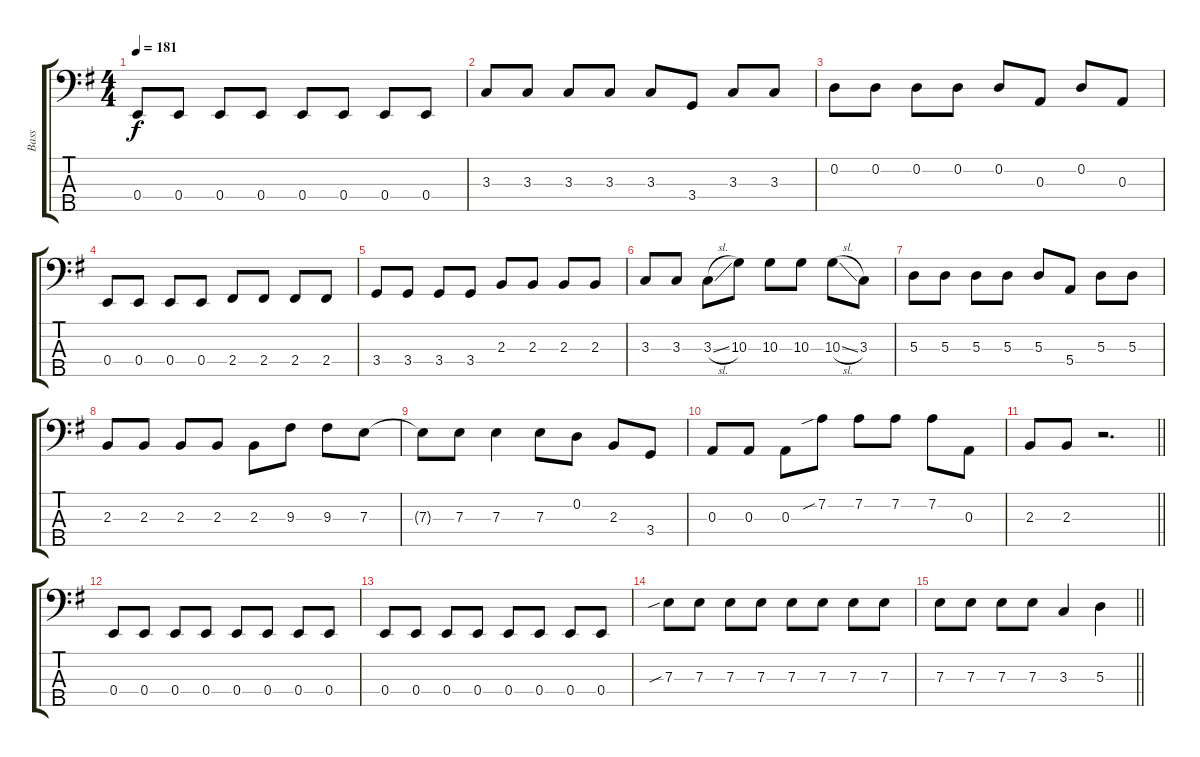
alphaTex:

\track ("Bass" "Bass") {instrument electricbassfinger}
\staff {score tabs}
\tuning (G2 D2 A1 E1 B0) {hide}
\ts (4 4)
\tempo 181
\clef f4
\ks eminor
0.4.8{dy f} 0.4.8 0.4.8 0.4.8 0.4.8 0.4.8 0.4.8 0.4.8 |
3.3.8 3.3.8 3.3.8 3.3.8 3.3.8 3.4.8 3.3.8 3.3.8 |
0.2.8 0.2.8 0.2.8 0.2.8 0.2.8 0.3.8 0.2.8 0.3.8 |
0.4.8 0.4.8 0.4.8 0.4.8 2.4.8 2.4.8 2.4.8 2.4.8 |
3.4.8 3.4.8 3.4.8 3.4.8 2.3.8 2.3.8 2.3.8 2.3.8 |
3.3.8 3.3.8 3.3{sl}.8 10.3.8 10.3.8 10.3.8 10.3{sl}.8 3.3.8 |
5.3.8 5.3.8 5.3.8 5.3.8 5.3.8 5.4.8 5.3.8 5.3.8 |
2.3.8 2.3.8 2.3.8 2.3.8 2.3.8 9.3.8 9.3.8 7.3.8 |
7.3{t}.8 7.3.8 7.3.4 7.3.8 0.2.8 2.3.8 3.4.8 |
0.3.8 0.3.8 0.3.8 7.2{sib}.8 7.2.8 7.2.8 7.2.8 0.3.8 |
\barLineRight lightlight
2.3.8 2.3.8 r.2{d} |
0.4.8 0.4.8 0.4.8 0.4.8 0.4.8 0.4.8 0.4.8 0.4.8 |
0.4.8 0.4.8 0.4.8 0.4.8 0.4.8 0.4.8 0.4.8 0.4.8 |
7.3{sib}.8 7.3.8 7.3.8 7.3.8 7.3.8 7.3.8 7.3.8 7.3.8 |
\barLineRight lightlight
7.3.8 7.3.8 7.3.8 7.3.8 3.3.4 5.3.4
